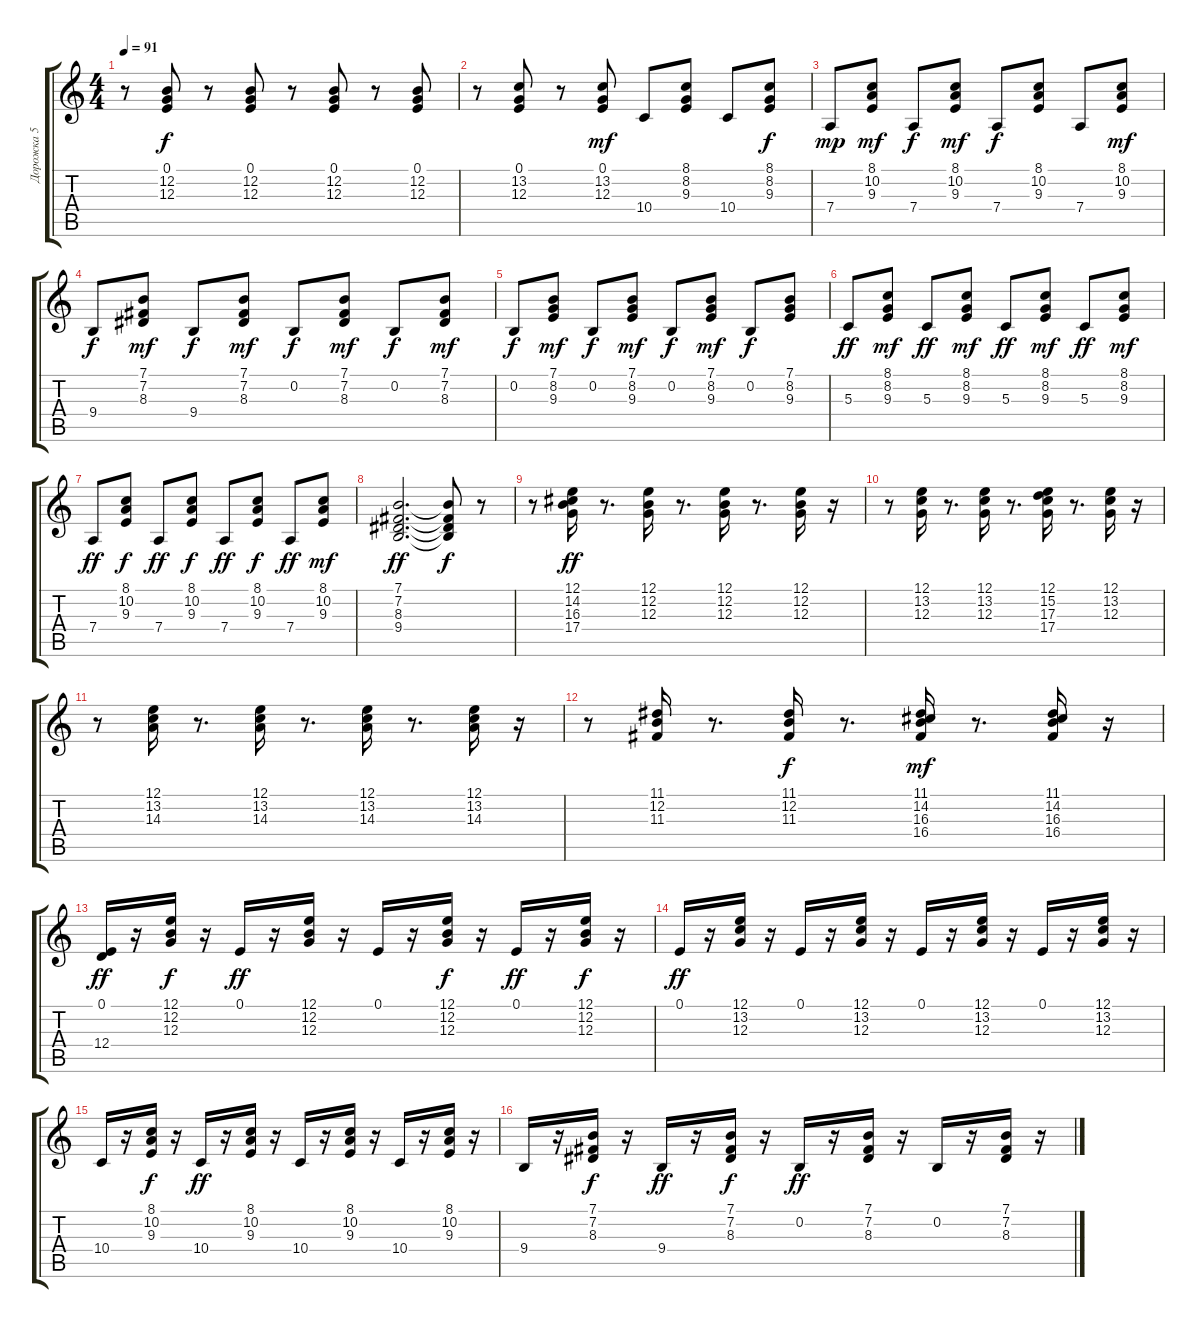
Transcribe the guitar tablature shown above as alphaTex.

\track ("Дорожка 5" "Дорожка 5") {instrument pizzicatostrings}
\staff {score tabs}
\tuning (E4 B3 G3 D3 A2 E2) {hide}
\ts (4 4)
\tempo 91
\clef g2
\ks c
r.8{dy f} (0.1 12.2 12.3).8 r.8 (0.1 12.2 12.3).8 r.8 (0.1 12.2 12.3).8 r.8 (0.1 12.2 12.3).8 |
r.8 (0.1 13.2 12.3).8 r.8 (0.1 13.2 12.3).8{dy mf} 10.4.8 (8.1 8.2 9.3).8 10.4.8 (8.1 8.2 9.3).8{dy f} |
7.4.8{dy mp} (8.1 10.2 9.3).8{dy mf} 7.4.8{dy f} (8.1 10.2 9.3).8{dy mf} 7.4.8{dy f} (8.1 10.2 9.3).8 7.4.8 (8.1 10.2 9.3).8{dy mf} |
9.4.8{dy f} (7.1 7.2 8.3).8{dy mf} 9.4.8{dy f} (7.1 7.2 8.3).8{dy mf} 0.2.8{dy f} (7.1 7.2 8.3).8{dy mf} 0.2.8{dy f} (7.1 7.2 8.3).8{dy mf} |
0.2.8{dy f} (7.1 8.2 9.3).8{dy mf} 0.2.8{dy f} (7.1 8.2 9.3).8{dy mf} 0.2.8{dy f} (7.1 8.2 9.3).8{dy mf} 0.2.8{dy f} (7.1 8.2 9.3).8 |
5.3.8{dy ff} (8.1 8.2 9.3).8{dy mf} 5.3.8{dy ff} (8.1 8.2 9.3).8{dy mf} 5.3.8{dy ff} (8.1 8.2 9.3).8{dy mf} 5.3.8{dy ff} (8.1 8.2 9.3).8{dy mf} |
7.4.8{dy ff} (8.1 10.2 9.3).8{dy f} 7.4.8{dy ff} (8.1 10.2 9.3).8{dy f} 7.4.8{dy ff} (8.1 10.2 9.3).8{dy f} 7.4.8{dy ff} (8.1 10.2 9.3).8{dy mf} |
(7.1 7.2 8.3 9.4).2{d dy ff} (7.1{t} 7.2{t} 8.3{t} 9.4{t}).8{dy f} r.8 |
r.8 (12.1 14.2 16.3 17.4).16{dy ff} r.8{d} (12.1 12.2 12.3).16 r.8{d} (12.1 12.2 12.3).16 r.8{d} (12.1 12.2 12.3).16 r.16 |
r.8 (12.1 13.2 12.3).16 r.8{d} (12.1 13.2 12.3).16 r.8{d} (12.1 15.2 17.3 17.4).16 r.8{d} (12.1 13.2 12.3).16 r.16 |
r.8 (12.1 13.2 14.3).16 r.8{d} (12.1 13.2 14.3).16 r.8{d} (12.1 13.2 14.3).16 r.8{d} (12.1 13.2 14.3).16 r.16 |
r.8 (11.1 12.2 11.3).16 r.8{d} (11.1 12.2 11.3).16{dy f} r.8{d} (11.1 14.2 16.3 16.4).16{dy mf} r.8{d} (11.1 14.2 16.3 16.4).16 r.16 |
(0.1 12.4).16{dy ff} r.16 (12.1 12.2 12.3).16{dy f} r.16 0.1.16{dy ff} r.16 (12.1 12.2 12.3).16 r.16 0.1.16 r.16 (12.1 12.2 12.3).16{dy f} r.16 0.1.16{dy ff} r.16 (12.1 12.2 12.3).16{dy f} r.16 |
0.1.16{dy ff} r.16 (12.1 13.2 12.3).16 r.16 0.1.16 r.16 (12.1 13.2 12.3).16 r.16 0.1.16 r.16 (12.1 13.2 12.3).16 r.16 0.1.16 r.16 (12.1 13.2 12.3).16 r.16 |
10.4.16 r.16 (8.1 10.2 9.3).16{dy f} r.16 10.4.16{dy ff} r.16 (8.1 10.2 9.3).16 r.16 10.4.16 r.16 (8.1 10.2 9.3).16 r.16 10.4.16 r.16 (8.1 10.2 9.3).16 r.16 |
9.4.16 r.16 (7.1 7.2 8.3).16{dy f} r.16 9.4.16{dy ff} r.16 (7.1 7.2 8.3).16{dy f} r.16 0.2.16{dy ff} r.16 (7.1 7.2 8.3).16 r.16 0.2.16 r.16 (7.1 7.2 8.3).16 r.16
